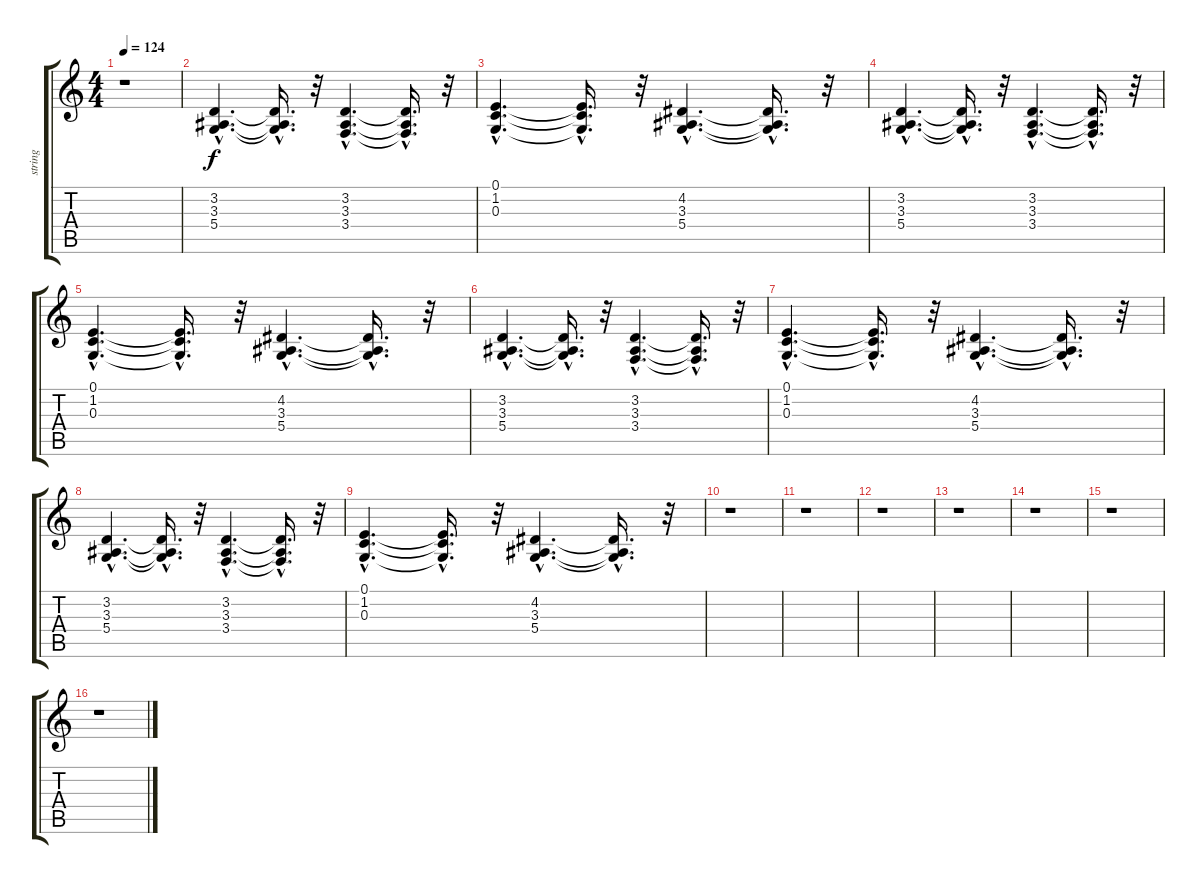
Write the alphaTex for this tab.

\track ("string" "string") {instrument stringensemble1}
\staff {score tabs}
\tuning (E4 B3 G3 D3 A2 E2) {hide}
\ts (4 4)
\tempo 124
\clef g2
\ks c
r.1{dy f} |
(3.2{hac} 3.3{hac} 5.4{hac}).4{d} (3.2{hac t} 3.3{hac t} 5.4{hac t}).16{d} r.32 (3.2{hac} 3.3{hac} 3.4{hac}).4{d} (3.2{hac t} 3.3{hac t} 3.4{hac t}).16{d} r.32 |
(0.1{hac} 1.2{hac} 0.3{hac}).4{d} (0.1{hac t} 1.2{hac t} 0.3{hac t}).16{d} r.32 (4.2{hac} 3.3{hac} 5.4{hac}).4{d} (4.2{hac t} 3.3{hac t} 5.4{hac t}).16{d} r.32 |
(3.2{hac} 3.3{hac} 5.4{hac}).4{d} (3.2{hac t} 3.3{hac t} 5.4{hac t}).16{d} r.32 (3.2{hac} 3.3{hac} 3.4{hac}).4{d} (3.2{hac t} 3.3{hac t} 3.4{hac t}).16{d} r.32 |
(0.1{hac} 1.2{hac} 0.3{hac}).4{d} (0.1{hac t} 1.2{hac t} 0.3{hac t}).16{d} r.32 (4.2{hac} 3.3{hac} 5.4{hac}).4{d} (4.2{hac t} 3.3{hac t} 5.4{hac t}).16{d} r.32 |
(3.2{hac} 3.3{hac} 5.4{hac}).4{d} (3.2{hac t} 3.3{hac t} 5.4{hac t}).16{d} r.32 (3.2{hac} 3.3{hac} 3.4{hac}).4{d} (3.2{hac t} 3.3{hac t} 3.4{hac t}).16{d} r.32 |
(0.1{hac} 1.2{hac} 0.3{hac}).4{d} (0.1{hac t} 1.2{hac t} 0.3{hac t}).16{d} r.32 (4.2{hac} 3.3{hac} 5.4{hac}).4{d} (4.2{hac t} 3.3{hac t} 5.4{hac t}).16{d} r.32 |
(3.2{hac} 3.3{hac} 5.4{hac}).4{d} (3.2{hac t} 3.3{hac t} 5.4{hac t}).16{d} r.32 (3.2{hac} 3.3{hac} 3.4{hac}).4{d} (3.2{hac t} 3.3{hac t} 3.4{hac t}).16{d} r.32 |
(0.1{hac} 1.2{hac} 0.3{hac}).4{d} (0.1{hac t} 1.2{hac t} 0.3{hac t}).16{d} r.32 (4.2{hac} 3.3{hac} 5.4{hac}).4{d} (4.2{hac t} 3.3{hac t} 5.4{hac t}).16{d} r.32 |
r.1 |
r.1 |
r.1 |
r.1 |
r.1 |
r.1 |
r.1
